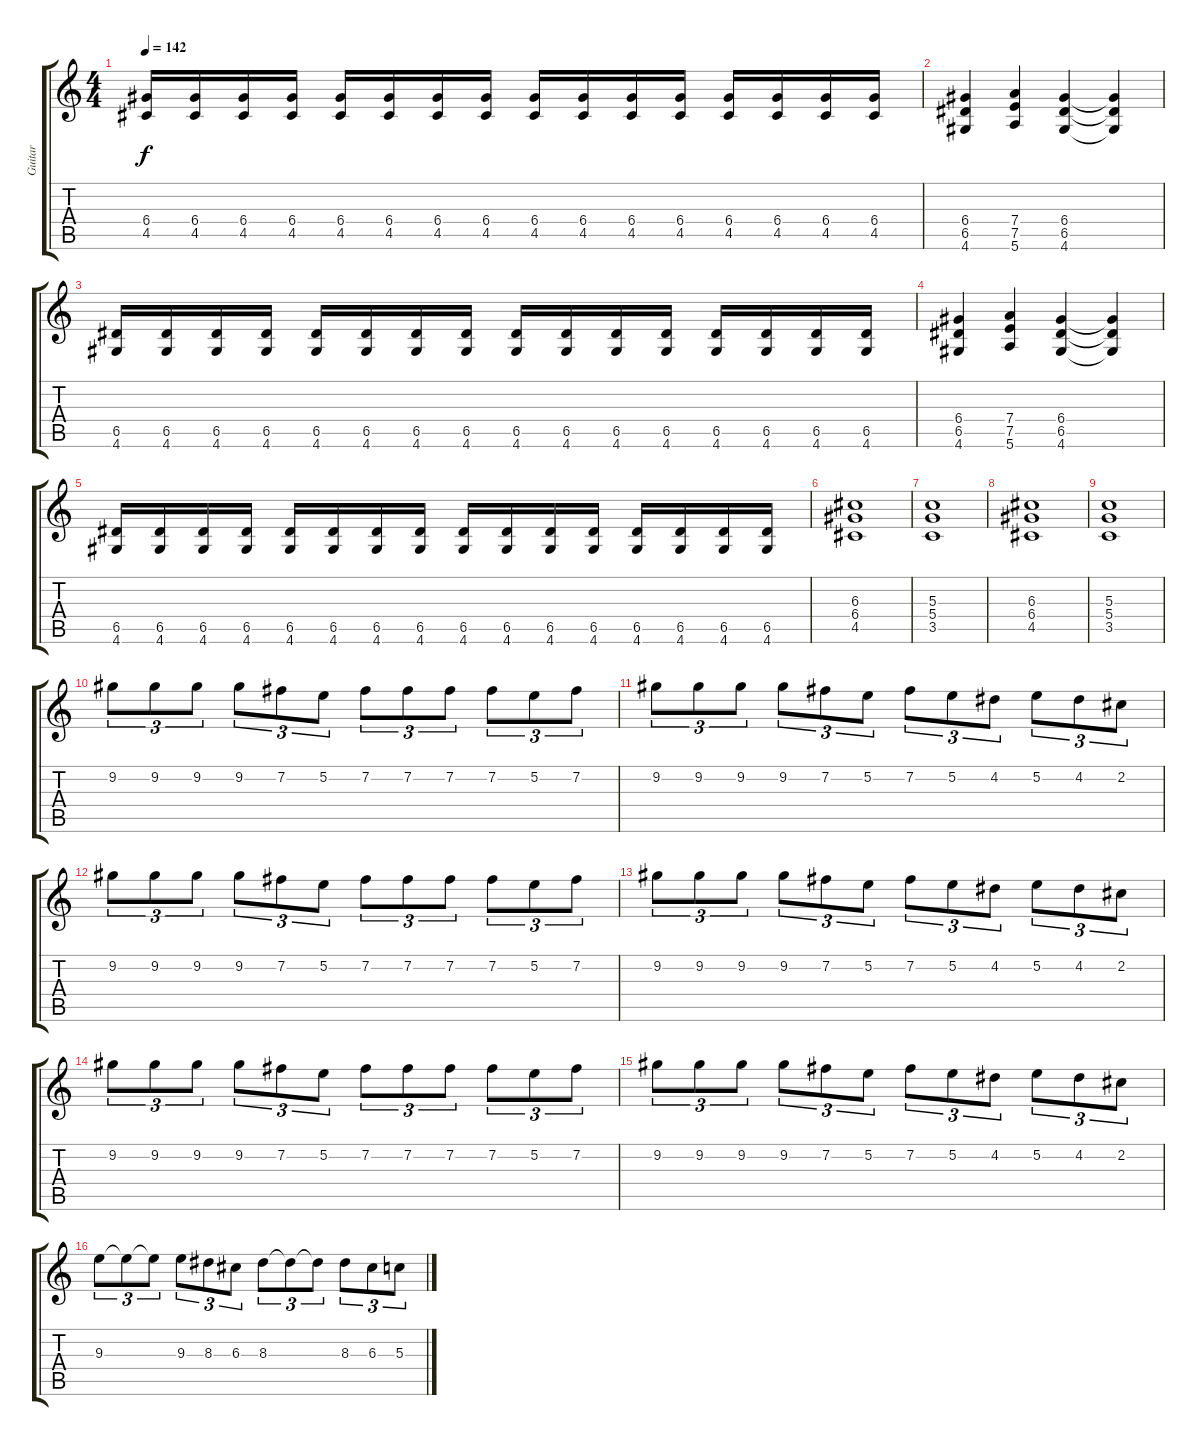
\track ("Guitar" "Guitar") {instrument distortionguitar}
\staff {score tabs}
\tuning (E4 B3 G3 D3 A2 E2) {hide}
\ts (4 4)
\tempo 142
\clef g2
\ks c
(6.4 4.5).16{dy f} (6.4 4.5).16 (6.4 4.5).16 (6.4 4.5).16 (6.4 4.5).16 (6.4 4.5).16 (6.4 4.5).16 (6.4 4.5).16 (6.4 4.5).16 (6.4 4.5).16 (6.4 4.5).16 (6.4 4.5).16 (6.4 4.5).16 (6.4 4.5).16 (6.4 4.5).16 (6.4 4.5).16 |
(6.4 6.5 4.6).4 (7.4 7.5 5.6).4 (6.4 6.5 4.6).4 (6.4{t} 6.5{t} 4.6{t}).4 |
(6.5 4.6).16 (6.5 4.6).16 (6.5 4.6).16 (6.5 4.6).16 (6.5 4.6).16 (6.5 4.6).16 (6.5 4.6).16 (6.5 4.6).16 (6.5 4.6).16 (6.5 4.6).16 (6.5 4.6).16 (6.5 4.6).16 (6.5 4.6).16 (6.5 4.6).16 (6.5 4.6).16 (6.5 4.6).16 |
(6.4 6.5 4.6).4 (7.4 7.5 5.6).4 (6.4 6.5 4.6).4 (6.4{t} 6.5{t} 4.6{t}).4 |
(6.5 4.6).16 (6.5 4.6).16 (6.5 4.6).16 (6.5 4.6).16 (6.5 4.6).16 (6.5 4.6).16 (6.5 4.6).16 (6.5 4.6).16 (6.5 4.6).16 (6.5 4.6).16 (6.5 4.6).16 (6.5 4.6).16 (6.5 4.6).16 (6.5 4.6).16 (6.5 4.6).16 (6.5 4.6).16 |
(6.3 6.4 4.5).1 |
(5.3 5.4 3.5).1 |
(6.3 6.4 4.5).1 |
(5.3 5.4 3.5).1 |
9.2.8{tu (3 2)} 9.2.8{tu (3 2)} 9.2.8{tu (3 2)} 9.2.8{tu (3 2)} 7.2.8{tu (3 2)} 5.2.8{tu (3 2)} 7.2.8{tu (3 2)} 7.2.8{tu (3 2)} 7.2.8{tu (3 2)} 7.2.8{tu (3 2)} 5.2.8{tu (3 2)} 7.2.8{tu (3 2)} |
9.2.8{tu (3 2)} 9.2.8{tu (3 2)} 9.2.8{tu (3 2)} 9.2.8{tu (3 2)} 7.2.8{tu (3 2)} 5.2.8{tu (3 2)} 7.2.8{tu (3 2)} 5.2.8{tu (3 2)} 4.2.8{tu (3 2)} 5.2.8{tu (3 2)} 4.2.8{tu (3 2)} 2.2.8{tu (3 2)} |
9.2.8{tu (3 2)} 9.2.8{tu (3 2)} 9.2.8{tu (3 2)} 9.2.8{tu (3 2)} 7.2.8{tu (3 2)} 5.2.8{tu (3 2)} 7.2.8{tu (3 2)} 7.2.8{tu (3 2)} 7.2.8{tu (3 2)} 7.2.8{tu (3 2)} 5.2.8{tu (3 2)} 7.2.8{tu (3 2)} |
9.2.8{tu (3 2)} 9.2.8{tu (3 2)} 9.2.8{tu (3 2)} 9.2.8{tu (3 2)} 7.2.8{tu (3 2)} 5.2.8{tu (3 2)} 7.2.8{tu (3 2)} 5.2.8{tu (3 2)} 4.2.8{tu (3 2)} 5.2.8{tu (3 2)} 4.2.8{tu (3 2)} 2.2.8{tu (3 2)} |
9.2.8{tu (3 2)} 9.2.8{tu (3 2)} 9.2.8{tu (3 2)} 9.2.8{tu (3 2)} 7.2.8{tu (3 2)} 5.2.8{tu (3 2)} 7.2.8{tu (3 2)} 7.2.8{tu (3 2)} 7.2.8{tu (3 2)} 7.2.8{tu (3 2)} 5.2.8{tu (3 2)} 7.2.8{tu (3 2)} |
9.2.8{tu (3 2)} 9.2.8{tu (3 2)} 9.2.8{tu (3 2)} 9.2.8{tu (3 2)} 7.2.8{tu (3 2)} 5.2.8{tu (3 2)} 7.2.8{tu (3 2)} 5.2.8{tu (3 2)} 4.2.8{tu (3 2)} 5.2.8{tu (3 2)} 4.2.8{tu (3 2)} 2.2.8{tu (3 2)} |
9.3.8{tu (3 2)} 9.3{t}.8{tu (3 2)} 9.3{t}.8{tu (3 2)} 9.3.8{tu (3 2)} 8.3.8{tu (3 2)} 6.3.8{tu (3 2)} 8.3.8{tu (3 2)} 8.3{t}.8{tu (3 2)} 8.3{t}.8{tu (3 2)} 8.3.8{tu (3 2)} 6.3.8{tu (3 2)} 5.3.8{tu (3 2)}
